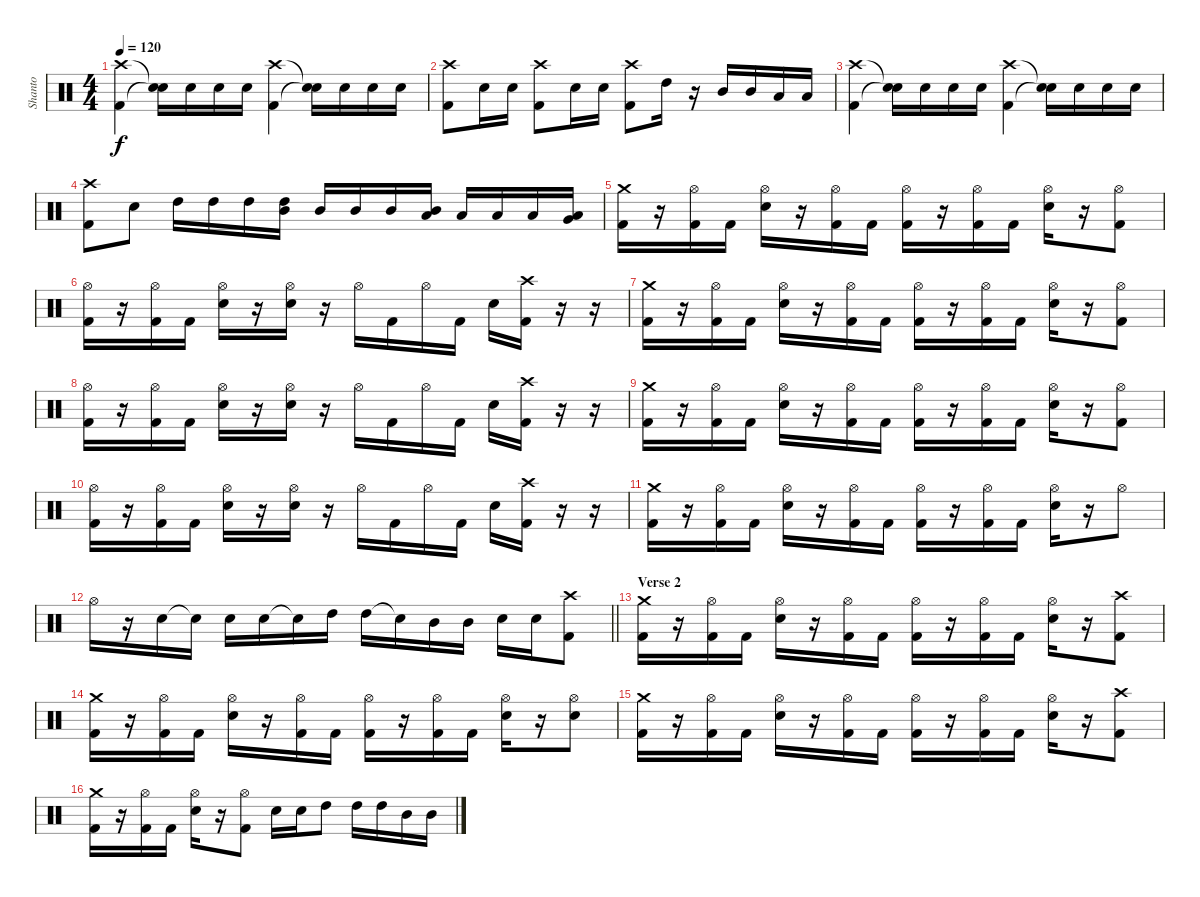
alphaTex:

\track ("Shanto" "Shanto") {instrument percussion}
\staff {score}
\articulation defaults
\ts (4 4)
\tempo 120
\clef neutral
\ks c
("Crash high (hit)" "Kick (hit) 2").4{dy f} ("Snare (hit)"{t} "Snare (hit)"{t}).16 "Snare (hit) 2".16 "Snare (hit) 2".16 "Snare (hit) 2".16 ("Crash high (hit)" "Kick (hit) 2").4 ("Snare (hit)"{t} "Snare (hit)"{t}).16 "Snare (hit) 2".16 "Snare (hit) 2".16 "Snare (hit) 2".16 |
("Crash high (hit)" "Kick (hit) 2").8 "Snare (hit) 2".16 "Snare (hit) 2".16 ("Crash high (hit)" "Kick (hit) 2").8 "Snare (hit) 2".16 "Snare (hit) 2".16 ("Crash high (hit)" "Kick (hit) 2").8 "High Tom (hit)".16 r.16 "Mid Tom (hit)".16 "Mid Tom (hit)".16 "Low Tom (hit)".16 "Low Tom (hit)".16 |
("Crash high (hit)" "Kick (hit) 2").4 ("Snare (hit)"{t} "Snare (hit)"{t}).16 "Snare (hit) 2".16 "Snare (hit) 2".16 "Snare (hit) 2".16 ("Crash high (hit)" "Kick (hit) 2").4 ("Snare (hit)"{t} "Snare (hit)"{t}).16 "Snare (hit) 2".16 "Snare (hit) 2".16 "Snare (hit) 2".16 |
("Crash high (hit)" "Kick (hit) 2").8 "Snare (hit) 2".8 "High Tom (hit)".16 "High Tom (hit)".16 "High Tom (hit)".16 ("High Tom (hit)" "Mid Tom (hit)").16 "Mid Tom (hit)".16 "Mid Tom (hit)".16 "Mid Tom (hit)".16 ("Mid Tom (hit)" "Low Tom (hit)").16 "Low Tom (hit)".16 "Low Tom (hit)".16 "Low Tom (hit)".16 ("Low Tom (hit)" "Very Low Tom (hit)").16 |
("Crash medium (hit)" "Kick (hit) 2").16 r.16 ("Hi-Hat (open)" "Kick (hit) 2").16 "Kick (hit) 2".16 ("Hi-Hat (open)" "Snare (hit) 2").16 r.16 ("Hi-Hat (open)" "Kick (hit) 2").16 "Kick (hit) 2".16 ("Hi-Hat (open)" "Kick (hit) 2").16 r.16 ("Hi-Hat (open)" "Kick (hit) 2").16 "Kick (hit) 2".16 ("Hi-Hat (open)" "Snare (hit) 2").16 r.16 ("Hi-Hat (open)" "Kick (hit) 2").8 |
("Hi-Hat (open)" "Kick (hit) 2").16 r.16 ("Hi-Hat (open)" "Kick (hit) 2").16 "Kick (hit) 2".16 ("Hi-Hat (open)" "Snare (hit) 2").16 r.16 ("Hi-Hat (open)" "Snare (hit) 2").16 r.16 "Hi-Hat (open)".16 "Kick (hit) 2".16 "Hi-Hat (open)".16 "Kick (hit) 2".16 "Snare (hit) 2".16 ("Crash high (hit)" "Kick (hit) 2").16 r.16 r.16 |
("Crash medium (hit)" "Kick (hit) 2").16 r.16 ("Hi-Hat (open)" "Kick (hit) 2").16 "Kick (hit) 2".16 ("Hi-Hat (open)" "Snare (hit) 2").16 r.16 ("Hi-Hat (open)" "Kick (hit) 2").16 "Kick (hit) 2".16 ("Hi-Hat (open)" "Kick (hit) 2").16 r.16 ("Hi-Hat (open)" "Kick (hit) 2").16 "Kick (hit) 2".16 ("Hi-Hat (open)" "Snare (hit) 2").16 r.16 ("Hi-Hat (open)" "Kick (hit) 2").8 |
("Hi-Hat (open)" "Kick (hit) 2").16 r.16 ("Hi-Hat (open)" "Kick (hit) 2").16 "Kick (hit) 2".16 ("Hi-Hat (open)" "Snare (hit) 2").16 r.16 ("Hi-Hat (open)" "Snare (hit) 2").16 r.16 "Hi-Hat (open)".16 "Kick (hit) 2".16 "Hi-Hat (open)".16 "Kick (hit) 2".16 "Snare (hit) 2".16 ("Crash high (hit)" "Kick (hit) 2").16 r.16 r.16 |
("Crash medium (hit)" "Kick (hit) 2").16 r.16 ("Hi-Hat (open)" "Kick (hit) 2").16 "Kick (hit) 2".16 ("Hi-Hat (open)" "Snare (hit) 2").16 r.16 ("Hi-Hat (open)" "Kick (hit) 2").16 "Kick (hit) 2".16 ("Hi-Hat (open)" "Kick (hit) 2").16 r.16 ("Hi-Hat (open)" "Kick (hit) 2").16 "Kick (hit) 2".16 ("Hi-Hat (open)" "Snare (hit) 2").16 r.16 ("Hi-Hat (open)" "Kick (hit) 2").8 |
("Hi-Hat (open)" "Kick (hit) 2").16 r.16 ("Hi-Hat (open)" "Kick (hit) 2").16 "Kick (hit) 2".16 ("Hi-Hat (open)" "Snare (hit) 2").16 r.16 ("Hi-Hat (open)" "Snare (hit) 2").16 r.16 "Hi-Hat (open)".16 "Kick (hit) 2".16 "Hi-Hat (open)".16 "Kick (hit) 2".16 "Snare (hit) 2".16 ("Crash high (hit)" "Kick (hit) 2").16 r.16 r.16 |
("Crash medium (hit)" "Kick (hit) 2").16 r.16 ("Hi-Hat (open)" "Kick (hit) 2").16 "Kick (hit) 2".16 ("Hi-Hat (open)" "Snare (hit) 2").16 r.16 ("Hi-Hat (open)" "Kick (hit) 2").16 "Kick (hit) 2".16 ("Hi-Hat (open)" "Kick (hit) 2").16 r.16 ("Hi-Hat (open)" "Kick (hit) 2").16 "Kick (hit) 2".16 ("Hi-Hat (open)" "Snare (hit) 2").16 r.16 "Hi-Hat (open)".8 |
\barLineRight lightlight "Hi-Hat (open)".16
r.16 "Snare (hit) 2".16 "Snare (hit)"{t}.16 "Snare (hit) 2".16 "Snare (hit) 2".16 "Snare (hit)"{t}.16 "High Tom (hit)".16 "High Tom (hit)".16 "Snare (hit)"{t}.16 "Mid Tom (hit)".16 "Mid Tom (hit)".16 "Snare (hit) 2".16 "Snare (hit) 2".16 ("Crash high (hit)" "Kick (hit) 2").8 |
\section ("" "Verse 2")
("Crash medium (hit)" "Kick (hit) 2").16 r.16 ("Hi-Hat (open)" "Kick (hit) 2").16 "Kick (hit) 2".16 ("Hi-Hat (open)" "Snare (hit) 2").16 r.16 ("Hi-Hat (open)" "Kick (hit) 2").16 "Kick (hit) 2".16 ("Hi-Hat (open)" "Kick (hit) 2").16 r.16 ("Hi-Hat (open)" "Kick (hit) 2").16 "Kick (hit) 2".16 ("Hi-Hat (open)" "Snare (hit) 2").16 r.16 ("Crash high (hit)" "Kick (hit) 2").8 |
("Crash medium (hit)" "Kick (hit) 2").16 r.16 ("Hi-Hat (open)" "Kick (hit) 2").16 "Kick (hit) 2".16 ("Hi-Hat (open)" "Snare (hit) 2").16 r.16 ("Hi-Hat (open)" "Kick (hit) 2").16 "Kick (hit) 2".16 ("Hi-Hat (open)" "Kick (hit) 2").16 r.16 ("Hi-Hat (open)" "Kick (hit) 2").16 "Kick (hit) 2".16 ("Hi-Hat (open)" "Snare (hit) 2").16 r.16 ("Hi-Hat (open)" "Snare (hit) 2").8 |
("Crash medium (hit)" "Kick (hit) 2").16 r.16 ("Hi-Hat (open)" "Kick (hit) 2").16 "Kick (hit) 2".16 ("Hi-Hat (open)" "Snare (hit) 2").16 r.16 ("Hi-Hat (open)" "Kick (hit) 2").16 "Kick (hit) 2".16 ("Hi-Hat (open)" "Kick (hit) 2").16 r.16 ("Hi-Hat (open)" "Kick (hit) 2").16 "Kick (hit) 2".16 ("Hi-Hat (open)" "Snare (hit) 2").16 r.16 ("Crash high (hit)" "Kick (hit) 2").8 |
("Crash medium (hit)" "Kick (hit) 2").16 r.16 ("Hi-Hat (open)" "Kick (hit) 2").16 "Kick (hit) 2".16 ("Hi-Hat (open)" "Snare (hit) 2").16 r.16 ("Hi-Hat (open)" "Kick (hit) 2").8 "Snare (hit) 2".16 "Snare (hit) 2".16 "High Tom (hit)".8 "High Tom (hit)".16 "High Tom (hit)".16 "Mid Tom (hit)".16 "Mid Tom (hit)".16
